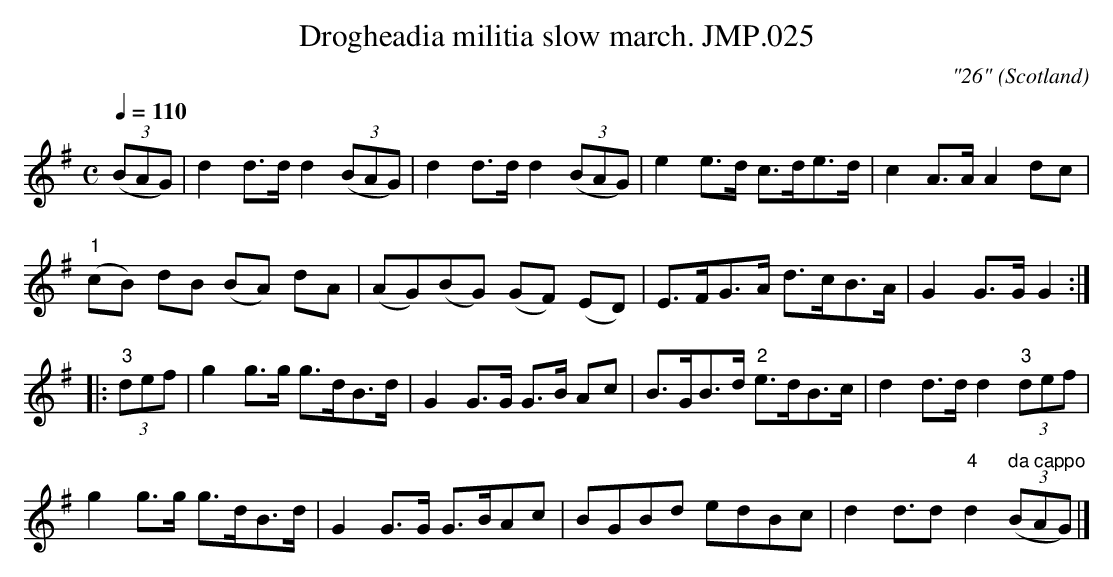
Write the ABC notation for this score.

X:1
T:Drogheadia militia slow march. JMP.025
C:"26"
L:1/8
M:C
O:Scotland
Q:1/4=110
K:G major
(3(BAG) | d2 d>d d2 (3(BAG) | d2 d>d d2 (3(BAG) |\
e2 e>d c>de>d | c2 A>A A2 dc |!
"1" (cB) dB (BA) dA | (AG)(BG) (GF) ( ED)|\
E>FG>A d>cB>A | G2 G>G G2 :|!
|: "3"(3def |  g2 g>g g>dB>d |\
G2 G>G G>B Ac | B>GB>d "2" e>dB>c | d2 d>d d2 "3" (3def |!
g2 g>g g>dB>d | G2 G>G G>BAc | BGBd edBc |\
d2 d>d2 "4"d2 " da cappo"(3(BAG)|]
